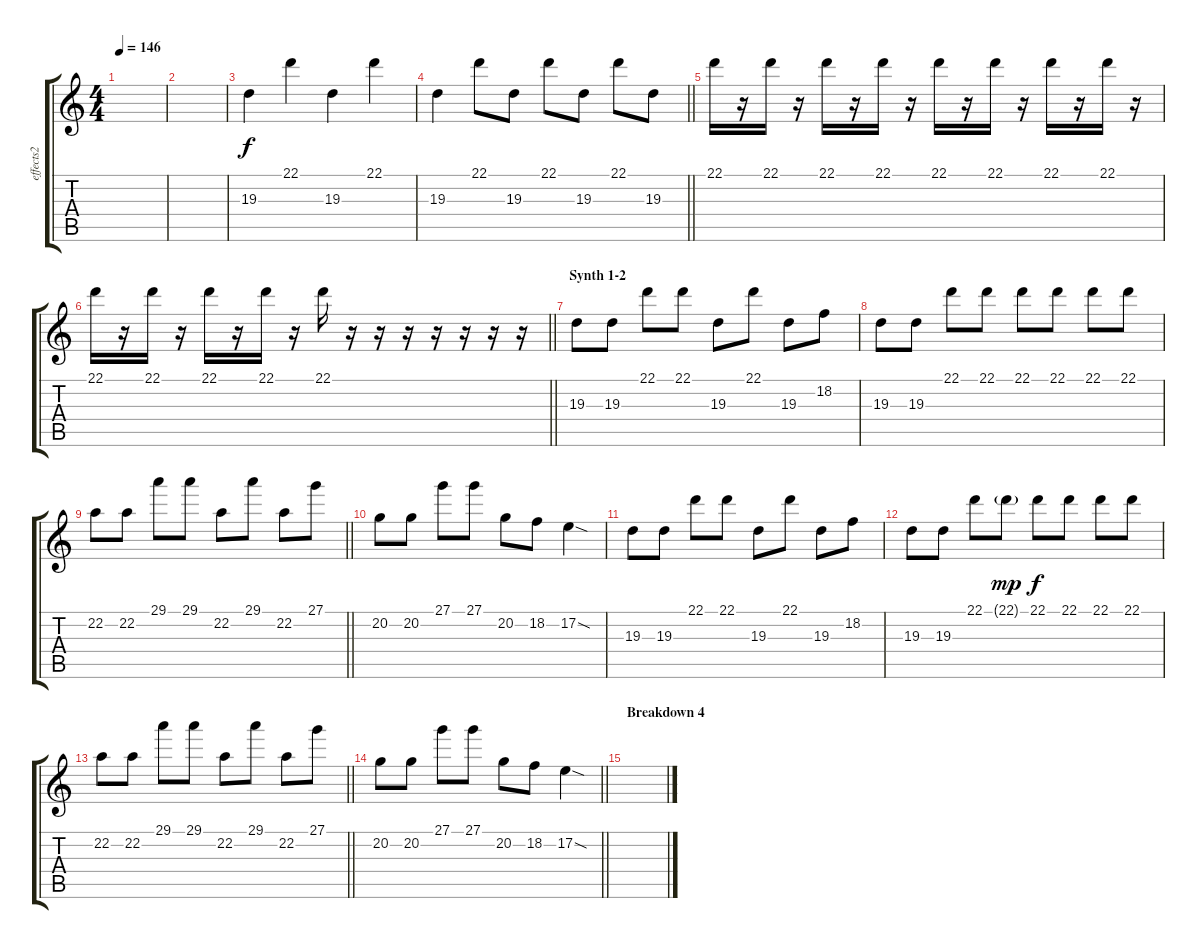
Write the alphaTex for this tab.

\track ("effects2" "effects2") {instrument lead1square}
\staff {score tabs}
\tuning (E4 B3 G3 D3 A2 E2) {hide}
\ts (4 4)
\tempo 146
\clef g2
\ks c
|
|
19.3.4{volume 12} 22.1.4 19.3.4 22.1.4 |
\barLineRight lightlight
19.3.4 22.1.8 19.3.8 22.1.8 19.3.8 22.1.8 19.3.8 |
22.1.16 r.16 22.1.16 r.16 22.1.16 r.16 22.1.16 r.16 22.1.16 r.16 22.1.16 r.16 22.1.16 r.16 22.1.16 r.16 |
\barLineRight lightlight
22.1.16 r.16 22.1.16 r.16 22.1.16 r.16 22.1.16 r.16 22.1.16 r.16 r.16 r.16 r.16 r.16 r.16 r.16 |
\section ("" "Synth 1-2")
19.3.8 19.3.8 22.1.8 22.1.8 19.3.8 22.1.8 19.3.8 18.2.8 |
19.3.8 19.3.8 22.1.8 22.1.8 22.1.8 22.1.8 22.1.8 22.1.8 |
\barLineRight lightlight
22.2.8 22.2.8 29.1.8 29.1.8 22.2.8 29.1.8 22.2.8 27.1.8 |
20.2.8 20.2.8 27.1.8 27.1.8 20.2.8 18.2.8 17.2{sod}.4 |
19.3.8 19.3.8 22.1.8 22.1.8 19.3.8 22.1.8 19.3.8 18.2.8 |
19.3.8 19.3.8 22.1.8 22.1{g}.8{dy mp} 22.1.8{dy f} 22.1.8 22.1.8 22.1.8 |
\barLineRight lightlight
22.2.8 22.2.8 29.1.8 29.1.8 22.2.8 29.1.8 22.2.8 27.1.8 |
\barLineRight lightlight
20.2.8 20.2.8 27.1.8 27.1.8 20.2.8 18.2.8 17.2{sod}.4 |
\section ("" "Breakdown 4")
